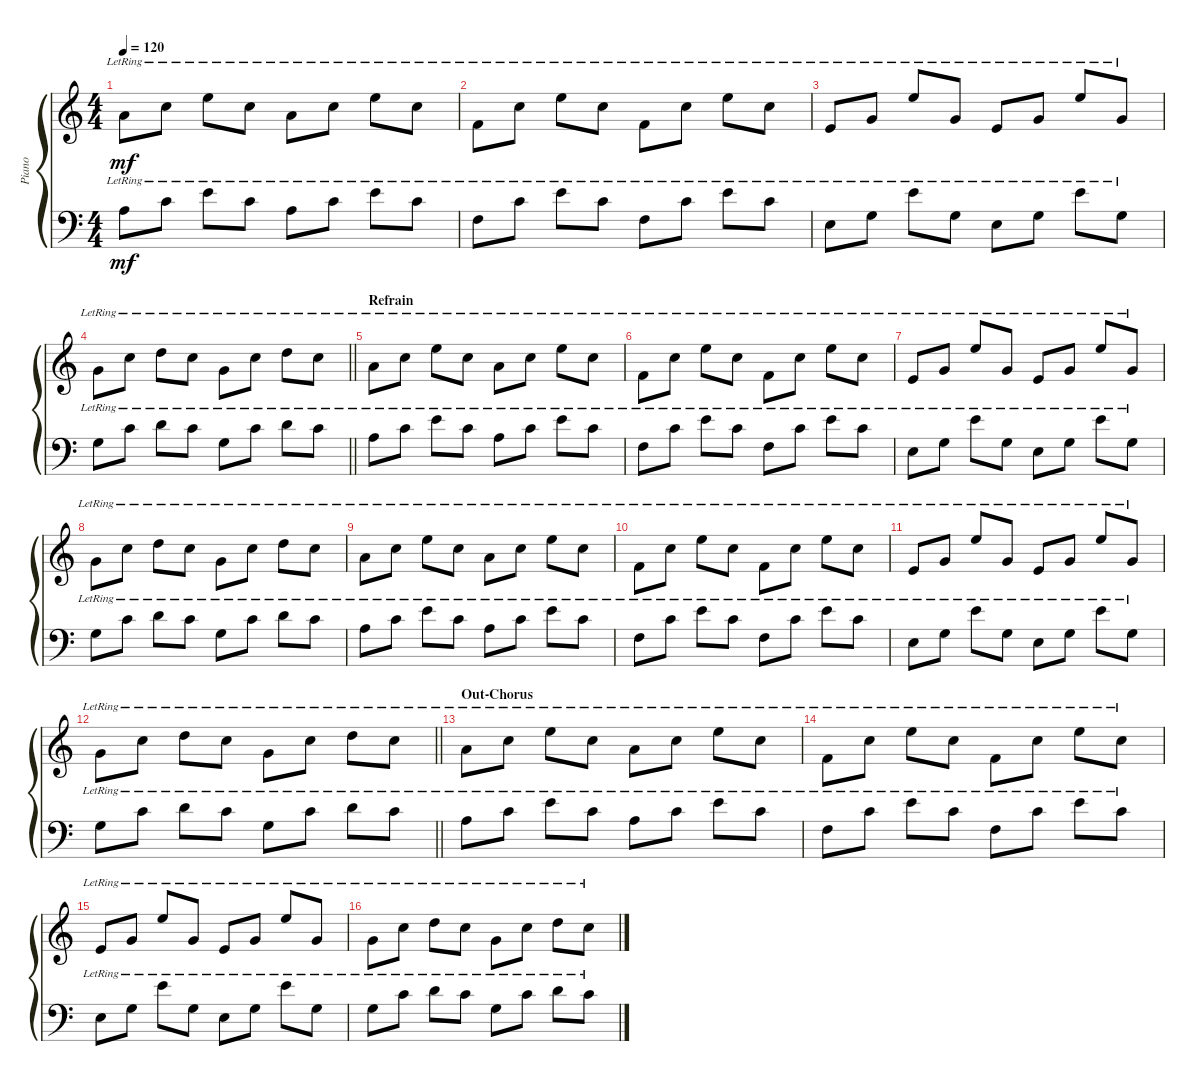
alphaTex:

\defaultSystemsLayout 4
\bracketExtendMode groupsimilarinstruments
\otherSystemsTrackNameOrientation horizontal
\track ("Piano" "Piano") {multiBarRest instrument acousticgrandpiano}
\staff {score}
\tuning (E4 B3 G3 D3 A2 E2)
\ts (4 4)
\tempo 120
\clef g2
\ks c
14.3{lr}.8{dy mf beam Down} 13.2{lr}.8{beam Down} 12.1{lr}.8{beam Down} 13.2{lr}.8{beam Down} 14.3{lr}.8{beam Down} 13.2{lr}.8{beam Down} 12.1{lr}.8{beam Down} 13.2{lr}.8{beam Down} |
15.4{lr}.8{beam Down} 17.3{lr}.8{beam Down} 17.2{lr}.8{beam Down} 17.3{lr}.8{beam Down} 15.4{lr}.8{beam Down} 17.3{lr}.8{beam Down} 17.2{lr}.8{beam Down} 17.3{lr}.8{beam Down} |
14.4{lr}.8{beam Up} 12.3{lr}.8{beam Up} 12.1{lr}.8{beam Up} 12.3{lr}.8{beam Up} 14.4{lr}.8{beam Up} 12.3{lr}.8{beam Up} 12.1{lr}.8{beam Up} 12.3{lr}.8{beam Up} |
\barLineRight lightlight
12.3{lr}.8{beam Down} 13.2{lr}.8{beam Down} 15.2{lr}.8{beam Down} 17.3{lr}.8{beam Down} 17.4{lr}.8{beam Down} 17.3{lr}.8{beam Down} 15.2{lr}.8{beam Down} 13.2{lr}.8{beam Down} |
\section ("" "Refrain")
14.3{lr}.8{beam Down} 13.2{lr}.8{beam Down} 12.1{lr}.8{beam Down} 13.2{lr}.8{beam Down} 14.3{lr}.8{beam Down} 13.2{lr}.8{beam Down} 12.1{lr}.8{beam Down} 13.2{lr}.8{beam Down} |
15.4{lr}.8{beam Down} 17.3{lr}.8{beam Down} 17.2{lr}.8{beam Down} 17.3{lr}.8{beam Down} 15.4{lr}.8{beam Down} 17.3{lr}.8{beam Down} 17.2{lr}.8{beam Down} 17.3{lr}.8{beam Down} |
14.4{lr}.8{beam Up} 12.3{lr}.8{beam Up} 12.1{lr}.8{beam Up} 12.3{lr}.8{beam Up} 14.4{lr}.8{beam Up} 12.3{lr}.8{beam Up} 12.1{lr}.8{beam Up} 12.3{lr}.8{beam Up} |
12.3{lr}.8{beam Down} 13.2{lr}.8{beam Down} 15.2{lr}.8{beam Down} 17.3{lr}.8{beam Down} 17.4{lr}.8{beam Down} 17.3{lr}.8{beam Down} 15.2{lr}.8{beam Down} 13.2{lr}.8{beam Down} |
14.3{lr}.8{beam Down} 13.2{lr}.8{beam Down} 12.1{lr}.8{beam Down} 13.2{lr}.8{beam Down} 14.3{lr}.8{beam Down} 13.2{lr}.8{beam Down} 12.1{lr}.8{beam Down} 13.2{lr}.8{beam Down} |
15.4{lr}.8{beam Down} 17.3{lr}.8{beam Down} 17.2{lr}.8{beam Down} 17.3{lr}.8{beam Down} 15.4{lr}.8{beam Down} 17.3{lr}.8{beam Down} 17.2{lr}.8{beam Down} 17.3{lr}.8{beam Down} |
14.4{lr}.8{beam Up} 12.3{lr}.8{beam Up} 12.1{lr}.8{beam Up} 12.3{lr}.8{beam Up} 14.4{lr}.8{beam Up} 12.3{lr}.8{beam Up} 12.1{lr}.8{beam Up} 12.3{lr}.8{beam Up} |
\barLineRight lightlight
12.3{lr}.8{beam Down} 13.2{lr}.8{beam Down} 15.2{lr}.8{beam Down} 17.3{lr}.8{beam Down} 17.4{lr}.8{beam Down} 17.3{lr}.8{beam Down} 15.2{lr}.8{beam Down} 13.2{lr}.8{beam Down} |
\section ("" "Out-Chorus")
14.3{lr}.8{beam Down} 13.2{lr}.8{beam Down} 12.1{lr}.8{beam Down} 13.2{lr}.8{beam Down} 14.3{lr}.8{beam Down} 13.2{lr}.8{beam Down} 12.1{lr}.8{beam Down} 13.2{lr}.8{beam Down} |
15.4{lr}.8{beam Down} 17.3{lr}.8{beam Down} 17.2{lr}.8{beam Down} 17.3{lr}.8{beam Down} 15.4{lr}.8{beam Down} 17.3{lr}.8{beam Down} 17.2{lr}.8{beam Down} 17.3{lr}.8{beam Down} |
14.4{lr}.8{beam Up} 12.3{lr}.8{beam Up} 12.1{lr}.8{beam Up} 12.3{lr}.8{beam Up} 14.4{lr}.8{beam Up} 12.3{lr}.8{beam Up} 12.1{lr}.8{beam Up} 12.3{lr}.8{beam Up} |
12.3{lr}.8{beam Down} 13.2{lr}.8{beam Down} 15.2{lr}.8{beam Down} 17.3{lr}.8{beam Down} 17.4{lr}.8{beam Down} 17.3{lr}.8{beam Down} 15.2{lr}.8{beam Down} 13.2{lr}.8{beam Down}
\staff {score}
\tuning (G2 D2 A1 E1)
\clef f4
\ottava regular
\simile none
\ks c
24.3{lr}.8{dy mf beam Down} 22.2{lr}.8{beam Down} 21.1{lr}.8{beam Down} 22.2{lr}.8{beam Down} 24.3{lr}.8{beam Down} 22.2{lr}.8{beam Down} 21.1{lr}.8{beam Down} 22.2{lr}.8{beam Down} |
20.3{lr}.8{beam Down} 22.2{lr}.8{beam Down} 21.1{lr}.8{beam Down} 22.2{lr}.8{beam Down} 20.3{lr}.8{beam Down} 22.2{lr}.8{beam Down} 21.1{lr}.8{beam Down} 22.2{lr}.8{beam Down} |
24.4{lr}.8{beam Down} 22.3{lr}.8{beam Down} 21.1{lr}.8{beam Down} 22.3{lr}.8{beam Down} 24.4{lr}.8{beam Down} 22.3{lr}.8{beam Down} 21.1{lr}.8{beam Down} 17.2{lr}.8{beam Down} |
\barLineRight lightlight
17.2{lr}.8{beam Down} 17.1{lr}.8{beam Down} 19.1{lr}.8{beam Down} 17.1{lr}.8{beam Down} 17.2{lr}.8{beam Down} 17.1{lr}.8{beam Down} 19.1{lr}.8{beam Down} 22.2{lr}.8{beam Down} |
24.3{lr}.8{beam Down} 22.2{lr}.8{beam Down} 21.1{lr}.8{beam Down} 22.2{lr}.8{beam Down} 24.3{lr}.8{beam Down} 22.2{lr}.8{beam Down} 21.1{lr}.8{beam Down} 22.2{lr}.8{beam Down} |
20.3{lr}.8{beam Down} 22.2{lr}.8{beam Down} 21.1{lr}.8{beam Down} 22.2{lr}.8{beam Down} 20.3{lr}.8{beam Down} 22.2{lr}.8{beam Down} 21.1{lr}.8{beam Down} 22.2{lr}.8{beam Down} |
24.4{lr}.8{beam Down} 22.3{lr}.8{beam Down} 21.1{lr}.8{beam Down} 22.3{lr}.8{beam Down} 24.4{lr}.8{beam Down} 22.3{lr}.8{beam Down} 21.1{lr}.8{beam Down} 17.2{lr}.8{beam Down} |
17.2{lr}.8{beam Down} 17.1{lr}.8{beam Down} 19.1{lr}.8{beam Down} 17.1{lr}.8{beam Down} 17.2{lr}.8{beam Down} 17.1{lr}.8{beam Down} 19.1{lr}.8{beam Down} 22.2{lr}.8{beam Down} |
24.3{lr}.8{beam Down} 22.2{lr}.8{beam Down} 21.1{lr}.8{beam Down} 22.2{lr}.8{beam Down} 24.3{lr}.8{beam Down} 22.2{lr}.8{beam Down} 21.1{lr}.8{beam Down} 22.2{lr}.8{beam Down} |
20.3{lr}.8{beam Down} 22.2{lr}.8{beam Down} 21.1{lr}.8{beam Down} 22.2{lr}.8{beam Down} 20.3{lr}.8{beam Down} 22.2{lr}.8{beam Down} 21.1{lr}.8{beam Down} 22.2{lr}.8{beam Down} |
24.4{lr}.8{beam Down} 22.3{lr}.8{beam Down} 21.1{lr}.8{beam Down} 22.3{lr}.8{beam Down} 24.4{lr}.8{beam Down} 22.3{lr}.8{beam Down} 21.1{lr}.8{beam Down} 17.2{lr}.8{beam Down} |
\barLineRight lightlight
17.2{lr}.8{beam Down} 17.1{lr}.8{beam Down} 19.1{lr}.8{beam Down} 17.1{lr}.8{beam Down} 17.2{lr}.8{beam Down} 17.1{lr}.8{beam Down} 19.1{lr}.8{beam Down} 22.2{lr}.8{beam Down} |
24.3{lr}.8{beam Down} 22.2{lr}.8{beam Down} 21.1{lr}.8{beam Down} 22.2{lr}.8{beam Down} 24.3{lr}.8{beam Down} 22.2{lr}.8{beam Down} 21.1{lr}.8{beam Down} 22.2{lr}.8{beam Down} |
20.3{lr}.8{beam Down} 22.2{lr}.8{beam Down} 21.1{lr}.8{beam Down} 22.2{lr}.8{beam Down} 20.3{lr}.8{beam Down} 22.2{lr}.8{beam Down} 21.1{lr}.8{beam Down} 22.2{lr}.8{beam Down} |
24.4{lr}.8{beam Down} 22.3{lr}.8{beam Down} 21.1{lr}.8{beam Down} 22.3{lr}.8{beam Down} 24.4{lr}.8{beam Down} 22.3{lr}.8{beam Down} 21.1{lr}.8{beam Down} 17.2{lr}.8{beam Down} |
17.2{lr}.8{beam Down} 17.1{lr}.8{beam Down} 19.1{lr}.8{beam Down} 17.1{lr}.8{beam Down} 17.2{lr}.8{beam Down} 17.1{lr}.8{beam Down} 19.1{lr}.8{beam Down} 22.2{lr}.8{beam Down}
